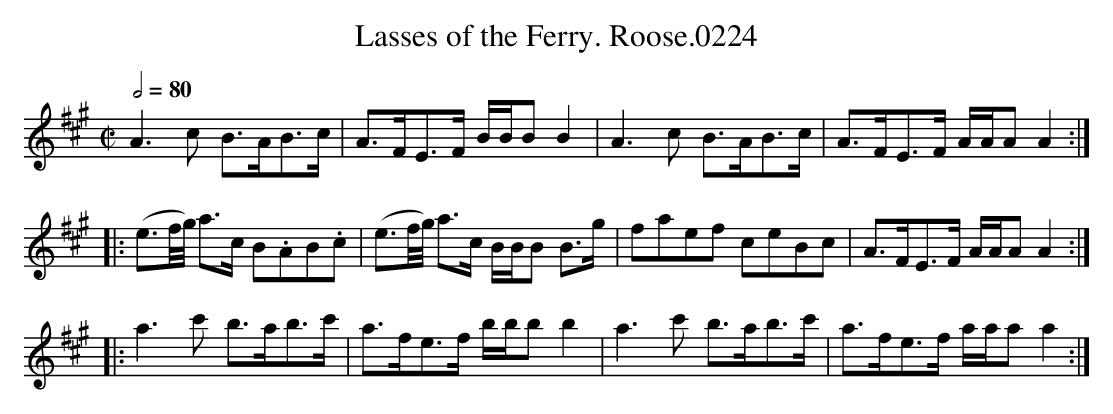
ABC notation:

X:1
T:Lasses of the Ferry. Roose.0224
M:C|
L:1/8
Q:1/2=80
K:A
A3 c B>AB>c|A>FE>F B/B/B B2|A3 c B>AB>c|A>FE>F A/A/AA2:|
|:(e3/f//g//) a>c B.AB.c|(e3/f//g//) a>c B/B/B B>g|faef ceBc|A>FE>F A/A/A A2:|
|:a3c' b>ab>c'|a>fe>f b/b/b b2|a3c' b>ab>c'|a>fe>f a/a/a a2:|
